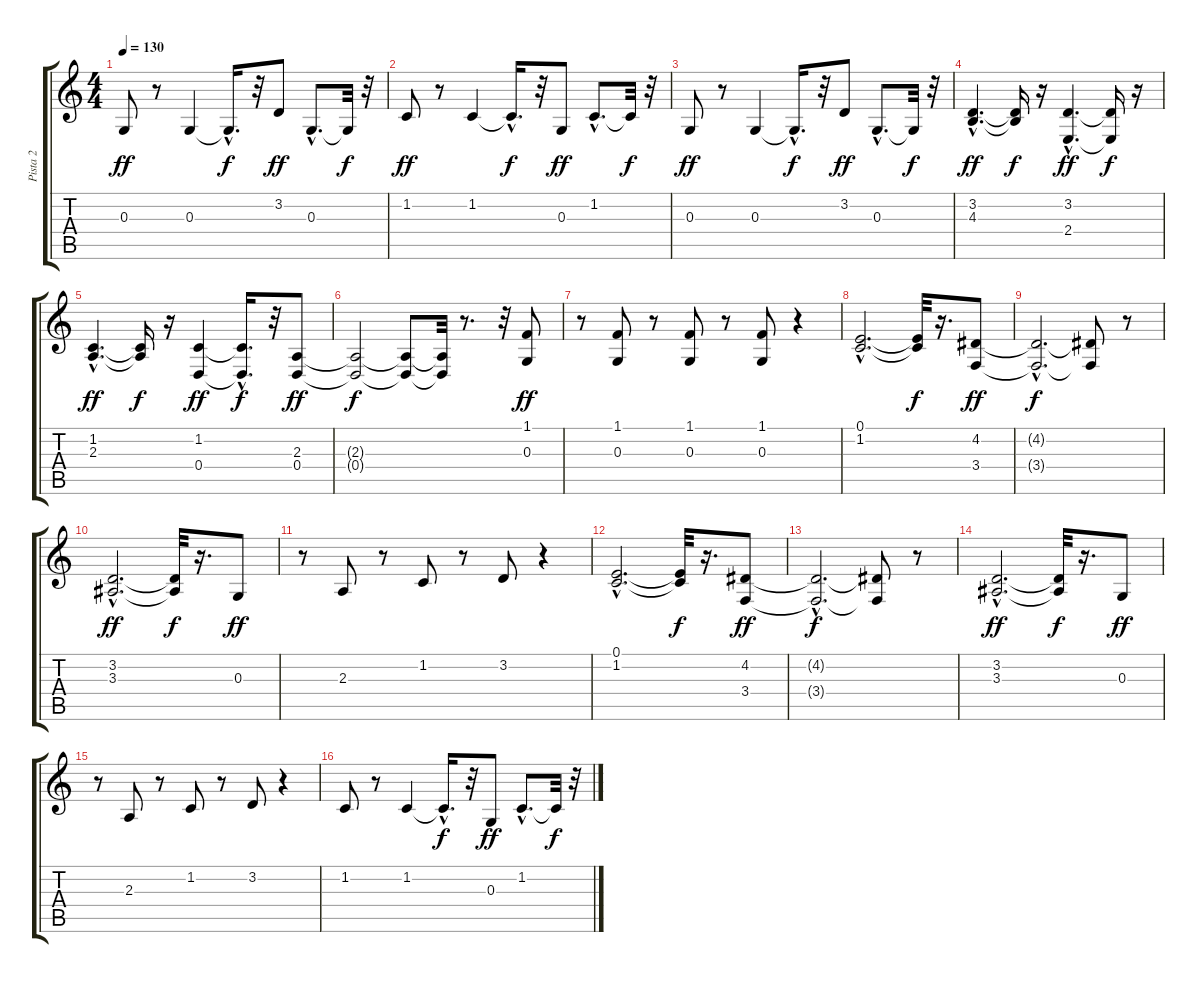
\track ("Pista 2" "Pista 2") {instrument acousticgrandpiano}
\staff {score tabs}
\tuning (E4 B3 G3 D3 A2 E2) {hide}
\ts (4 4)
\tempo 130
\clef g2
\ks c
0.3.8{dy ff} r.8 0.3.4 0.3{hac t}.16{d dy f} r.32 3.2.8{dy ff} 0.3{hac}.8{d} 0.3{t}.32{dy f} r.32 |
1.2.8{dy ff} r.8 1.2.4 1.2{hac t}.16{d dy f} r.32 0.3.8{dy ff} 1.2{hac}.8{d} 1.2{t}.32{dy f} r.32 |
0.3.8{dy ff} r.8 0.3.4 0.3{hac t}.16{d dy f} r.32 3.2.8{dy ff} 0.3{hac}.8{d} 0.3{t}.32{dy f} r.32 |
(3.2{hac} 4.3{hac}).4{d dy ff} (3.2{t} 4.3{t}).16{dy f} r.16 (3.2{hac} 2.4{hac}).4{d dy ff} (3.2{t} 2.4{t}).16{dy f} r.16 |
(1.2{hac} 2.3{hac}).4{d dy ff} (1.2{t} 2.3{t}).16{dy f} r.16 (1.2 0.4).4{dy ff} (1.2{hac t} 0.4{hac t}).16{d dy f} r.32 (2.3 0.4).8{dy ff} |
(2.3{t} 0.4{t}).2{dy f} (2.3{t} 0.4{t}).8 (2.3{t} 0.4{t}).32 r.8{d} r.32 (1.1 0.3).8{dy ff} |
r.8 (1.1 0.3).8 r.8 (1.1 0.3).8 r.8 (1.1 0.3).8 r.4 |
(0.1{hac} 1.2{hac}).2{d} (0.1{t} 1.2{t}).32{dy f} r.16{d} (4.2 3.4).8{dy ff} |
(4.2{hac t} 3.4{hac t}).2{d dy f} (4.2{t} 3.4{t}).8 r.8 |
(3.2{hac} 3.3{hac}).2{d dy ff} (3.2{t} 3.3{t}).32{dy f} r.16{d} 0.3.8{dy ff} |
r.8 2.3.8 r.8 1.2.8 r.8 3.2.8 r.4 |
(0.1{hac} 1.2{hac}).2{d} (0.1{t} 1.2{t}).32{dy f} r.16{d} (4.2 3.4).8{dy ff} |
(4.2{hac t} 3.4{hac t}).2{d dy f} (4.2{t} 3.4{t}).8 r.8 |
(3.2{hac} 3.3{hac}).2{d dy ff} (3.2{t} 3.3{t}).32{dy f} r.16{d} 0.3.8{dy ff} |
r.8 2.3.8 r.8 1.2.8 r.8 3.2.8 r.4 |
1.2.8 r.8 1.2.4 1.2{hac t}.16{d dy f} r.32 0.3.8{dy ff} 1.2{hac}.8{d} 1.2{t}.32{dy f} r.32
